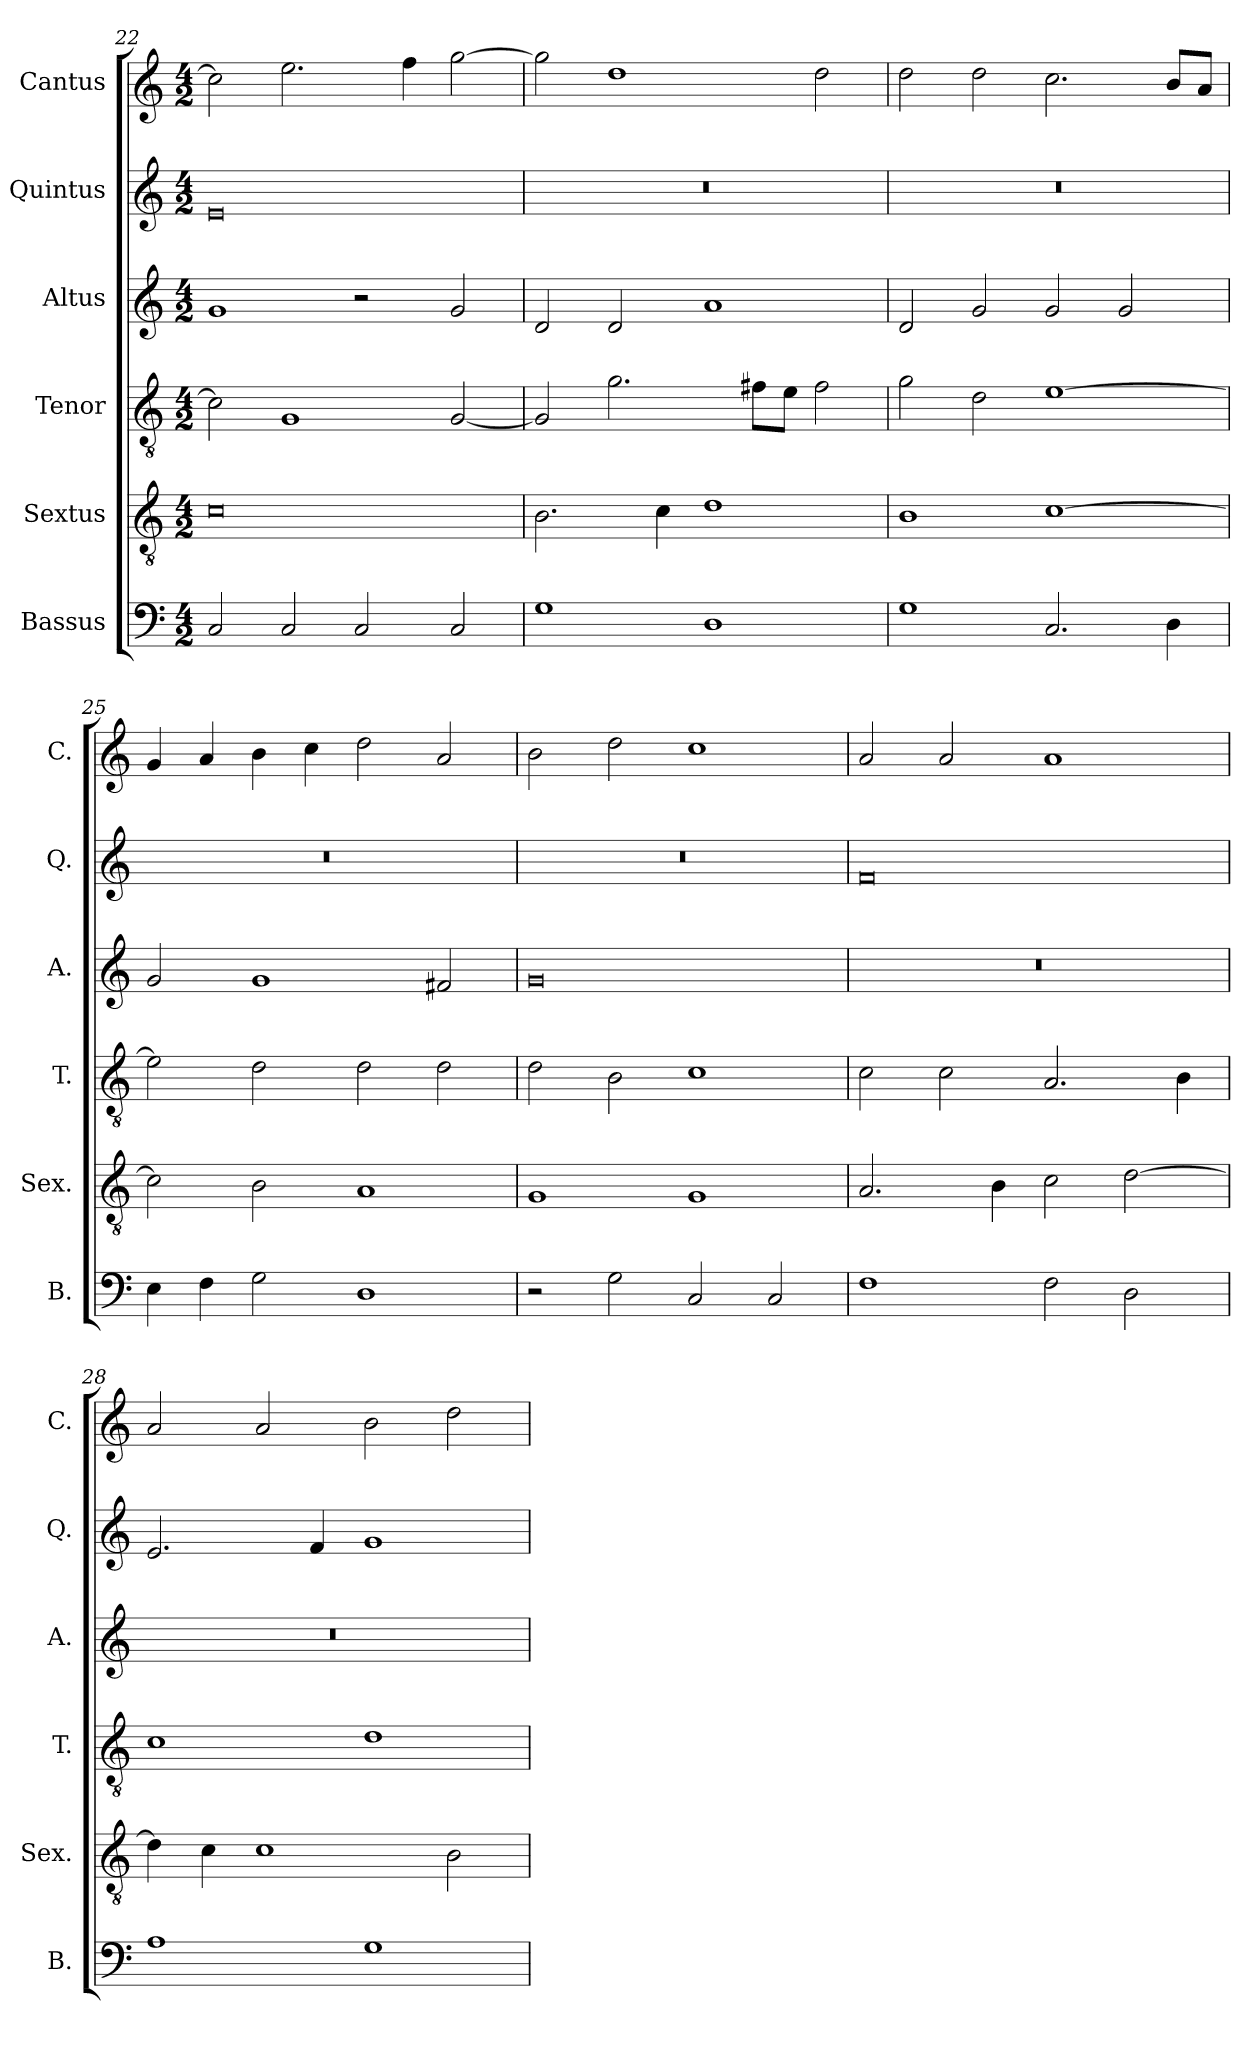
**kern	**kern	**kern	**kern	**kern	**kern
*part6	*part5	*part4	*part3	*part2	*part1
*staff6	*staff5	*staff4	*staff3	*staff2	*staff1
*I"Bassus	*I"Sextus	*I"Tenor	*I"Altus	*I"Quintus	*I"Cantus
*I'B.	*I'Sex.	*I'T.	*I'A.	*I'Q.	*I'C.
*clefF4	*clefGv2	*clefGv2	*clefG2	*clefG2	*clefG2
*k[]	*k[]	*k[]	*k[]	*k[]	*k[]
*M4/2	*M4/2	*M4/2	*M4/2	*M4/2	*M4/2
=22	=22	=22	=22	=22	=22
2C/	0c	2c\]	1g	0e	2cc\]
2C/	.	1G	.	.	2.ee\
2C/	.	.	2r	.	.
.	.	.	.	.	4ff\
2C/	.	[2G/	2g/	.	[2gg\
=23	=23	=23	=23	=23	=23
1G	2.B\	2G/]	2d/	0r	2gg\]
.	.	2.g\	2d/	.	1dd
.	4c\	.	.	.	.
1D	1d	.	1a	.	.
.	.	8f#X\L	.	.	.
.	.	8e\J	.	.	.
.	.	2f#\	.	.	2dd\
=24	=24	=24	=24	=24	=24
1G	1B	2g\	2d/	0r	2dd\
.	.	2d\	2g/	.	2dd\
2.C/	[1c	[1e	2g/	.	2.cc\
.	.	.	2g/	.	.
4D\	.	.	.	.	8b/L
.	.	.	.	.	8a/J
=25	=25	=25	=25	=25	=25
4E\	2c\]	2e\]	2g/	0r	4g/
4F\	.	.	.	.	4a/
2G\	2B\	2d\	1g	.	4b\
.	.	.	.	.	4cc\
1D	1A	2d\	.	.	2dd\
.	.	2d\	2f#X/	.	2a/
=26	=26	=26	=26	=26	=26
2r	1G	2d\	0g	0r	2b\
2G\	.	2B\	.	.	2dd\
2C/	1G	1c	.	.	1cc
2C/	.	.	.	.	.
!!LO:PB:g=z
=27	=27	=27	=27	=27	=27
1F	2.A/	2c\	0r	0f	2a/
.	.	2c\	.	.	2a/
.	4B\	.	.	.	.
2F\	2c\	2.A/	.	.	1a
2D\	[2d\	.	.	.	.
.	.	4B\	.	.	.
=28	=28	=28	=28	=28	=28
1A	4d\]	1c	0r	2.e/	2a/
.	4c\	.	.	.	.
.	1c	.	.	.	2a/
.	.	.	.	4f/	.
1G	.	1d	.	1g	2b\
.	2B\	.	.	.	2dd\
=	=	=	=	=	=
*-	*-	*-	*-	*-	*-
